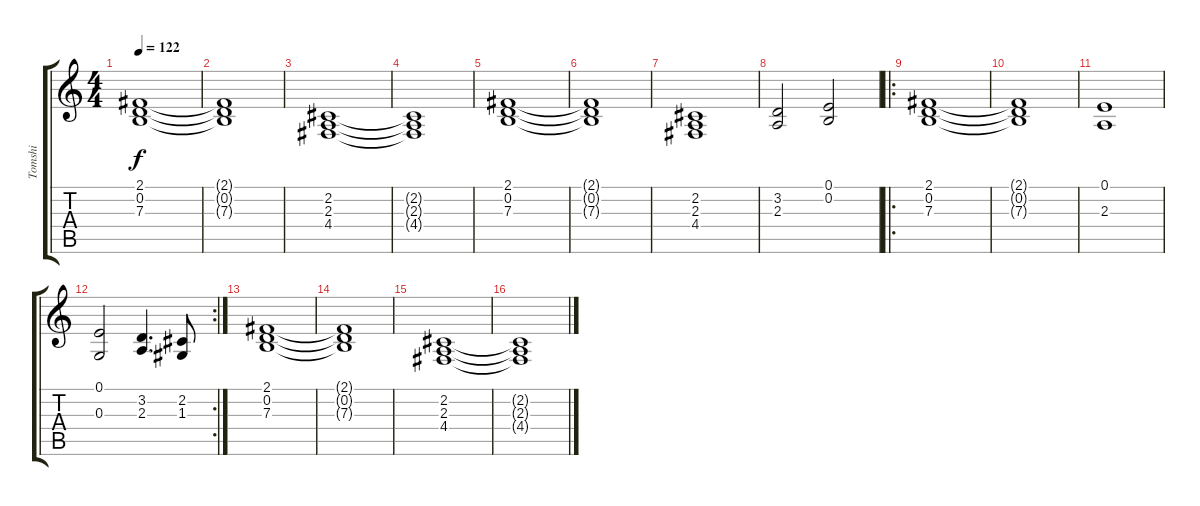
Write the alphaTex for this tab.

\track ("Tomshi" "Tomshi") {instrument stringensemble2}
\staff {score tabs}
\tuning (E4 B3 G3 D3 A2 E2) {hide}
\ts (4 4)
\tempo 122
\clef g2
\ks c
(2.1 0.2 7.3).1{dy f} |
(2.1{t} 0.2{t} 7.3{t}).1 |
(2.2 2.3 4.4).1 |
(2.2{t} 2.3{t} 4.4{t}).1 |
(2.1 0.2 7.3).1 |
(2.1{t} 0.2{t} 7.3{t}).1 |
(2.2 2.3 4.4).1 |
(3.2 2.3).2 (0.1 0.2).2 |
\ro
(2.1 0.2 7.3).1 |
(2.1{t} 0.2{t} 7.3{t}).1 |
(0.1 2.3).1 |
\rc 2
(0.1 0.3).2 (3.2 2.3).4{d} (2.2 1.3).8 |
(2.1 0.2 7.3).1 |
(2.1{t} 0.2{t} 7.3{t}).1 |
(2.2 2.3 4.4).1 |
(2.2{t} 2.3{t} 4.4{t}).1
